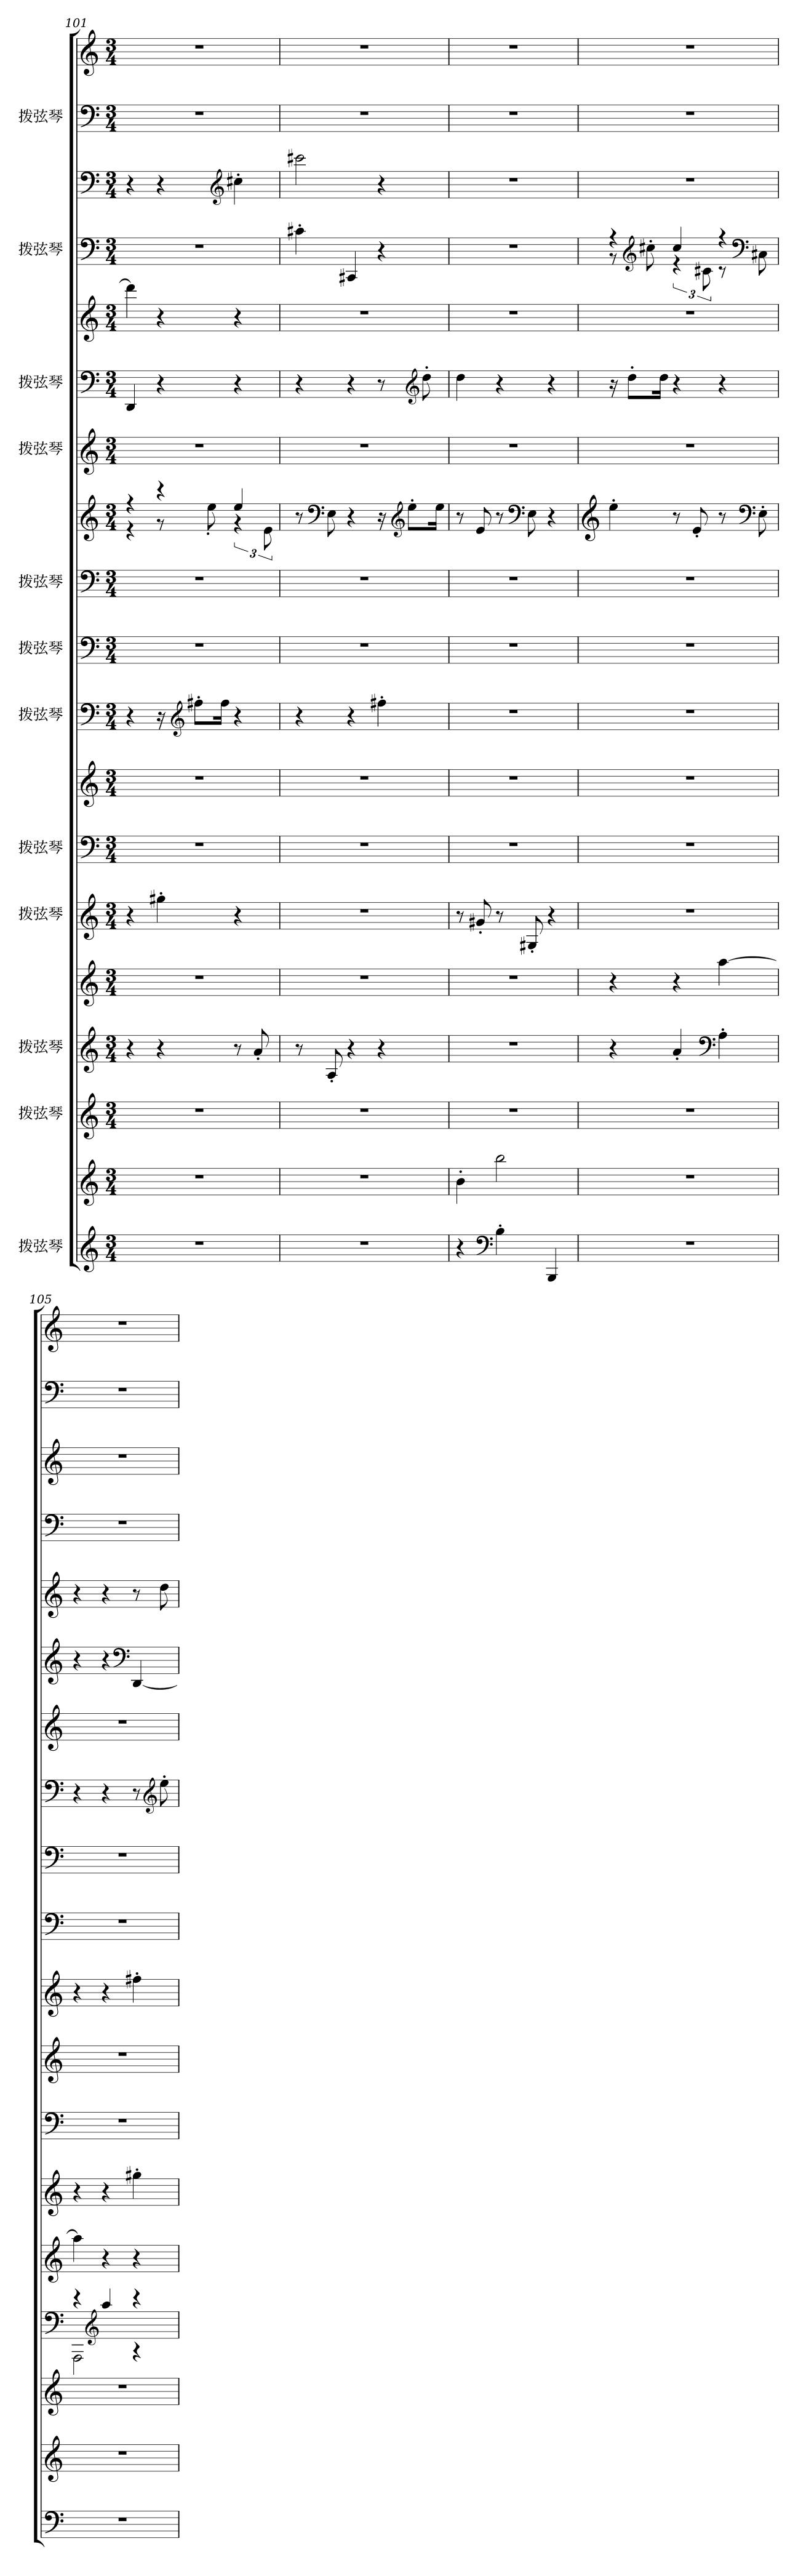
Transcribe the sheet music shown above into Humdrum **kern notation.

**kern	**kern	**kern	**kern	**kern	**kern	**kern	**kern	**kern	**kern	**kern	**kern	**kern	**kern	**kern	**kern	**kern	**kern	**kern
*part12	*part12	*part11	*part10	*part10	*part9	*part8	*part8	*part7	*part6	*part5	*part5	*part4	*part3	*part3	*part2	*part2	*part1	*part1
*staff19	*staff18	*staff17	*staff16	*staff15	*staff14	*staff13	*staff12	*staff11	*staff10	*staff9	*staff8	*staff7	*staff6	*staff5	*staff4	*staff3	*staff2	*staff1
*I"拨弦琴	*	*I"拨弦琴	*I"拨弦琴	*	*I"拨弦琴	*I"拨弦琴	*	*I"拨弦琴	*I"拨弦琴	*I"拨弦琴	*	*I"拨弦琴	*I"拨弦琴	*	*I"拨弦琴	*	*I"拨弦琴	*
!!LO:PB:g=z
*clefG2	*clefG2	*clefG2	*clefG2	*clefG2	*clefG2	*clefF4	*clefG2	*clefF4	*clefF4	*clefF4	*clefG2	*clefG2	*clefF4	*clefG2	*clefF4	*clefF4	*clefF4	*clefG2
*k[]	*k[]	*k[]	*k[]	*k[]	*k[]	*k[]	*k[]	*k[]	*k[]	*k[]	*k[]	*k[]	*k[]	*k[]	*k[]	*k[]	*k[]	*k[]
*M3/4	*M3/4	*M3/4	*M3/4	*M3/4	*M3/4	*M3/4	*M3/4	*M3/4	*M3/4	*M3/4	*M3/4	*M3/4	*M3/4	*M3/4	*M3/4	*M3/4	*M3/4	*M3/4
=101	=101	=101	=101	=101	=101	=101	=101	=101	=101	=101	=101	=101	=101	=101	=101	=101	=101	=101
*	*	*	*	*	*	*	*	*	*	*	*^	*	*	*	*	*	*	*
2.r	2.r	2.r	4r	2.r	4r	2.r	2.r	4r	2.r	2.r	4r	4r	2.r	4DD/	4ddd\]	2.r	4r	2.r	2.r
.	.	.	4r	.	4gg#X'\	.	.	16r	.	.	4r	8r	.	4r	4r	.	4r	.	.
*	*	*	*	*	*	*	*	*clefG2	*	*	*	*	*	*	*	*	*	*	*
.	.	.	.	.	.	.	.	8ff#X'\L	.	.	.	.	.	.	.	.	.	.	.
.	.	.	.	.	.	.	.	.	.	.	.	8ee'\	.	.	.	.	.	.	.
.	.	.	.	.	.	.	.	16ff#\Jk	.	.	.	.	.	.	.	.	.	.	.
*	*	*	*	*	*	*	*	*	*	*	*	*	*	*	*	*	*clefG2	*	*
.	.	.	8r	.	4r	.	.	4r	.	.	4ee/	6r	.	4r	4r	.	4cc#X'\	.	.
.	.	.	8a'/	.	.	.	.	.	.	.	.	.	.	.	.	.	.	.	.
.	.	.	.	.	.	.	.	.	.	.	.	12e\	.	.	.	.	.	.	.
*	*	*	*	*	*	*	*	*	*	*	*v	*v	*	*	*	*	*	*	*
=102	=102	=102	=102	=102	=102	=102	=102	=102	=102	=102	=102	=102	=102	=102	=102	=102	=102	=102
2.r	2.r	2.r	8r	2.r	2.r	2.r	2.r	4r	2.r	2.r	8r	2.r	4r	2.r	4c#X'\	2ccc#X\	2.r	2.r
*	*	*	*	*	*	*	*	*	*	*	*clefF4	*	*	*	*	*	*	*
.	.	.	8A'/	.	.	.	.	.	.	.	8E\	.	.	.	.	.	.	.
.	.	.	4r	.	.	.	.	4r	.	.	4r	.	4r	.	4CC#X/	.	.	.
.	.	.	4r	.	.	.	.	4ff#X'\	.	.	16r	.	8r	.	4r	4r	.	.
*	*	*	*	*	*	*	*	*	*	*	*clefG2	*	*	*	*	*	*	*
.	.	.	.	.	.	.	.	.	.	.	8ee'\L	.	.	.	.	.	.	.
*	*	*	*	*	*	*	*	*	*	*	*	*	*clefG2	*	*	*	*	*
.	.	.	.	.	.	.	.	.	.	.	.	.	8dd'\	.	.	.	.	.
.	.	.	.	.	.	.	.	.	.	.	16ee\Jk	.	.	.	.	.	.	.
=103	=103	=103	=103	=103	=103	=103	=103	=103	=103	=103	=103	=103	=103	=103	=103	=103	=103	=103
4r	4b'\	2.r	2.r	2.r	8r	2.r	2.r	2.r	2.r	2.r	8r	2.r	4dd\	2.r	2.r	2.r	2.r	2.r
.	.	.	.	.	8g#X'/	.	.	.	.	.	8e/	.	.	.	.	.	.	.
*clefF4	*	*	*	*	*	*	*	*	*	*	*	*	*	*	*	*	*	*
4B'\	2bb\	.	.	.	8r	.	.	.	.	.	8r	.	4r	.	.	.	.	.
*	*	*	*	*	*	*	*	*	*	*	*clefF4	*	*	*	*	*	*	*
.	.	.	.	.	8G#X'/	.	.	.	.	.	8E\	.	.	.	.	.	.	.
4BBB/	.	.	.	.	4r	.	.	.	.	.	4r	.	4r	.	.	.	.	.
!!LO:PB:g=z
=104	=104	=104	=104	=104	=104	=104	=104	=104	=104	=104	=104	=104	=104	=104	=104	=104	=104	=104
*	*	*	*	*	*	*	*	*	*	*	*clefG2	*	*	*	*	*	*	*
*	*	*	*	*	*	*	*	*	*	*	*	*	*	*	*^	*	*	*
2.r	2.r	2.r	4r	4r	2.r	2.r	2.r	2.r	2.r	2.r	4ee'\	2.r	16r	2.r	4r	8r	2.r	2.r	2.r
.	.	.	.	.	.	.	.	.	.	.	.	.	8dd'\L	.	.	.	.	.	.
*	*	*	*	*	*	*	*	*	*	*	*	*	*	*	*clefG2	*	*	*	*
.	.	.	.	.	.	.	.	.	.	.	.	.	.	.	.	8cc#X'\	.	.	.
.	.	.	.	.	.	.	.	.	.	.	.	.	16dd\Jk	.	.	.	.	.	.
.	.	.	4a'/	4r	.	.	.	.	.	.	8r	.	4r	.	4cc#/	6r	.	.	.
.	.	.	.	.	.	.	.	.	.	.	8e'/	.	.	.	.	.	.	.	.
.	.	.	.	.	.	.	.	.	.	.	.	.	.	.	.	12c#X\	.	.	.
*	*	*	*clefF4	*	*	*	*	*	*	*	*	*	*	*	*	*	*	*	*
.	.	.	4A'\	[4aa\	.	.	.	.	.	.	8r	.	4r	.	4r	8r	.	.	.
*	*	*	*	*	*	*	*	*	*	*	*clefF4	*	*	*	*clefF4	*	*	*	*
.	.	.	.	.	.	.	.	.	.	.	8E'\	.	.	.	.	8C#X\	.	.	.
*	*	*	*	*	*	*	*	*	*	*	*	*	*	*	*v	*v	*	*	*
=105	=105	=105	=105	=105	=105	=105	=105	=105	=105	=105	=105	=105	=105	=105	=105	=105	=105	=105
*	*	*	*^	*	*	*	*	*	*	*	*	*	*	*	*	*	*	*
2.r	2.r	2.r	4r	2AAA\	4aa\]	4r	2.r	2.r	4r	2.r	2.r	4r	2.r	4r	4r	2.r	2.r	2.r	2.r
*	*	*	*clefG2	*	*	*	*	*	*	*	*	*	*	*	*	*	*	*	*
.	.	.	4aa/	.	4r	4r	.	.	4r	.	.	4r	.	4r	4r	.	.	.	.
*	*	*	*	*	*	*	*	*	*	*	*	*	*	*clefF4	*	*	*	*	*
.	.	.	4r	4r	4r	4gg#X'\	.	.	4ff#X'\	.	.	8r	.	[4DD/	8r	.	.	.	.
*	*	*	*	*	*	*	*	*	*	*	*	*clefG2	*	*	*	*	*	*	*
.	.	.	.	.	.	.	.	.	.	.	.	8ee'\	.	.	8dd\	.	.	.	.
*	*	*	*v	*v	*	*	*	*	*	*	*	*	*	*	*	*	*	*	*
=	=	=	=	=	=	=	=	=	=	=	=	=	=	=	=	=	=	=
*-	*-	*-	*-	*-	*-	*-	*-	*-	*-	*-	*-	*-	*-	*-	*-	*-	*-	*-
